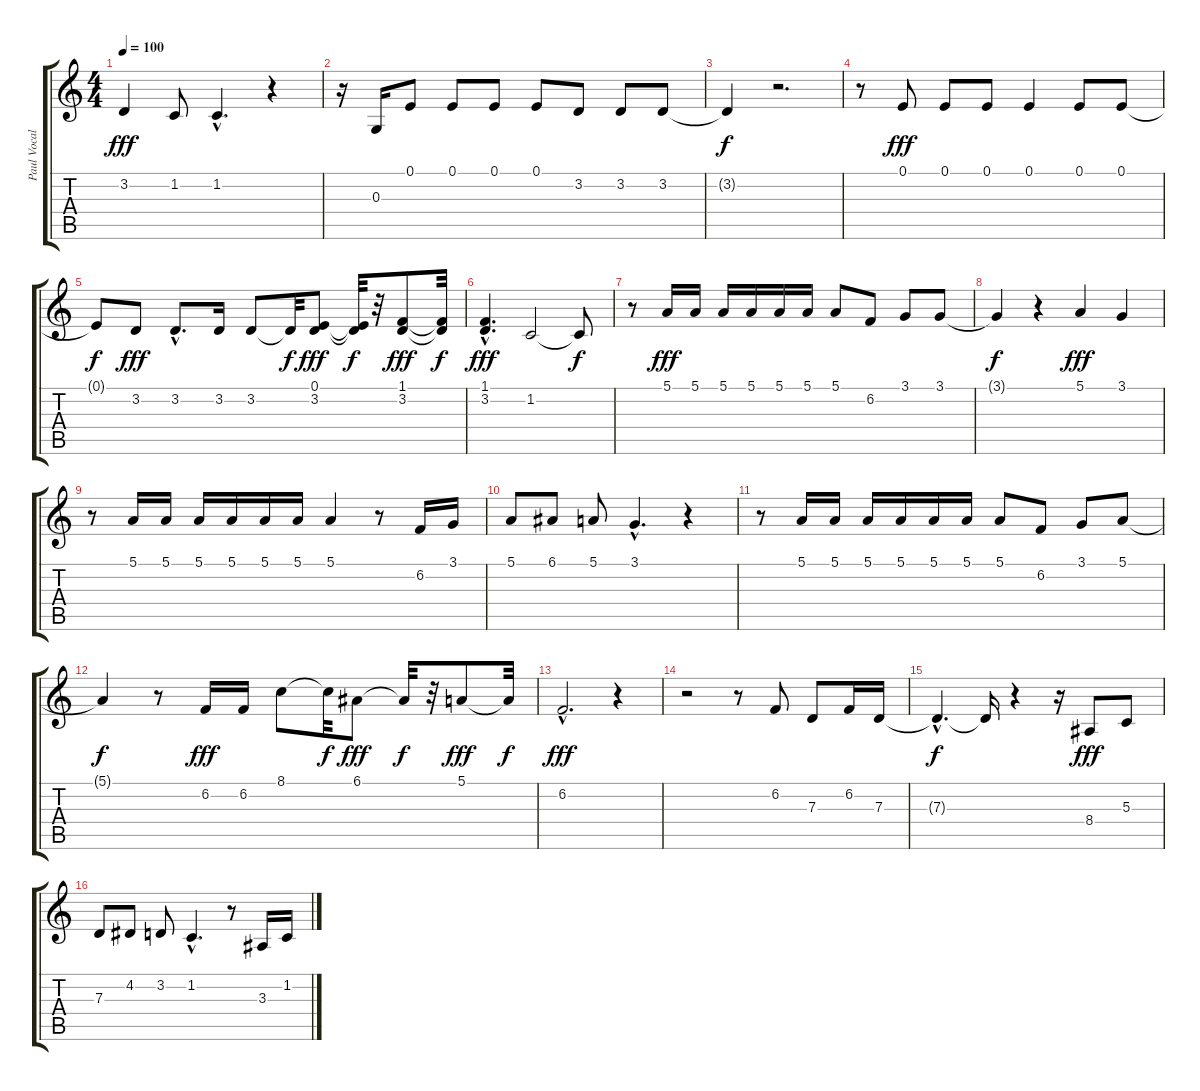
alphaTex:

\track ("Paul Vocals" "Paul Vocal") {instrument lead2sawtooth}
\staff {score tabs}
\tuning (E4 B3 G3 D3 A2 E2) {hide}
\ts (4 4)
\tempo 100
\clef g2
\ks c
3.2.4{dy fff} 1.2.8 1.2{hac}.4{d} r.4 |
r.16 0.3.16 0.1.8 0.1.8 0.1.8 0.1.8 3.2.8 3.2.8 3.2.8 |
3.2{t}.4{dy f} r.2{d} |
r.8 0.1.8{dy fff} 0.1.8 0.1.8 0.1.4 0.1.8 0.1.8 |
0.1{t}.8{dy f} 3.2.8{dy fff} 3.2{hac}.8{d} 3.2.16 3.2.8 3.2{t}.32{dy f} (0.1 3.2).8{dy fff} (0.1{t} 3.2{t}).32{dy f} r.32 (1.1 3.2).8{dy fff} (1.1{t} 3.2{t}).32{dy f} |
(1.1 3.2{hac}).4{d dy fff} 1.2.2 1.2{t}.8{dy f} |
r.8 5.1.16{dy fff} 5.1.16 5.1.16 5.1.16 5.1.16 5.1.16 5.1.8 6.2.8 3.1.8 3.1.8 |
3.1{t}.4{dy f} r.4 5.1.4{dy fff} 3.1.4 |
r.8 5.1.16 5.1.16 5.1.16 5.1.16 5.1.16 5.1.16 5.1.4 r.8 6.2.16 3.1.16 |
5.1.8 6.1.8 5.1.8 3.1{hac}.4{d} r.4 |
r.8 5.1.16 5.1.16 5.1.16 5.1.16 5.1.16 5.1.16 5.1.8 6.2.8 3.1.8 5.1.8 |
5.1{t}.4{dy f} r.8 6.2.16{dy fff} 6.2.16 8.1.8 8.1{t}.32{dy f} 6.1.8{dy fff} 6.1{t}.32{dy f} r.32 5.1.8{dy fff} 5.1{t}.32{dy f} |
6.2{hac}.2{d dy fff} r.4 |
r.2 r.8 6.2.8 7.3.8 6.2.16 7.3.16 |
7.3{hac t}.4{d dy f} 7.3{t}.16 r.4 r.16 8.4.8{dy fff} 5.3.8 |
7.3.8 4.2.8 3.2.8 1.2{hac}.4{d} r.8 3.3.16 1.2.16
